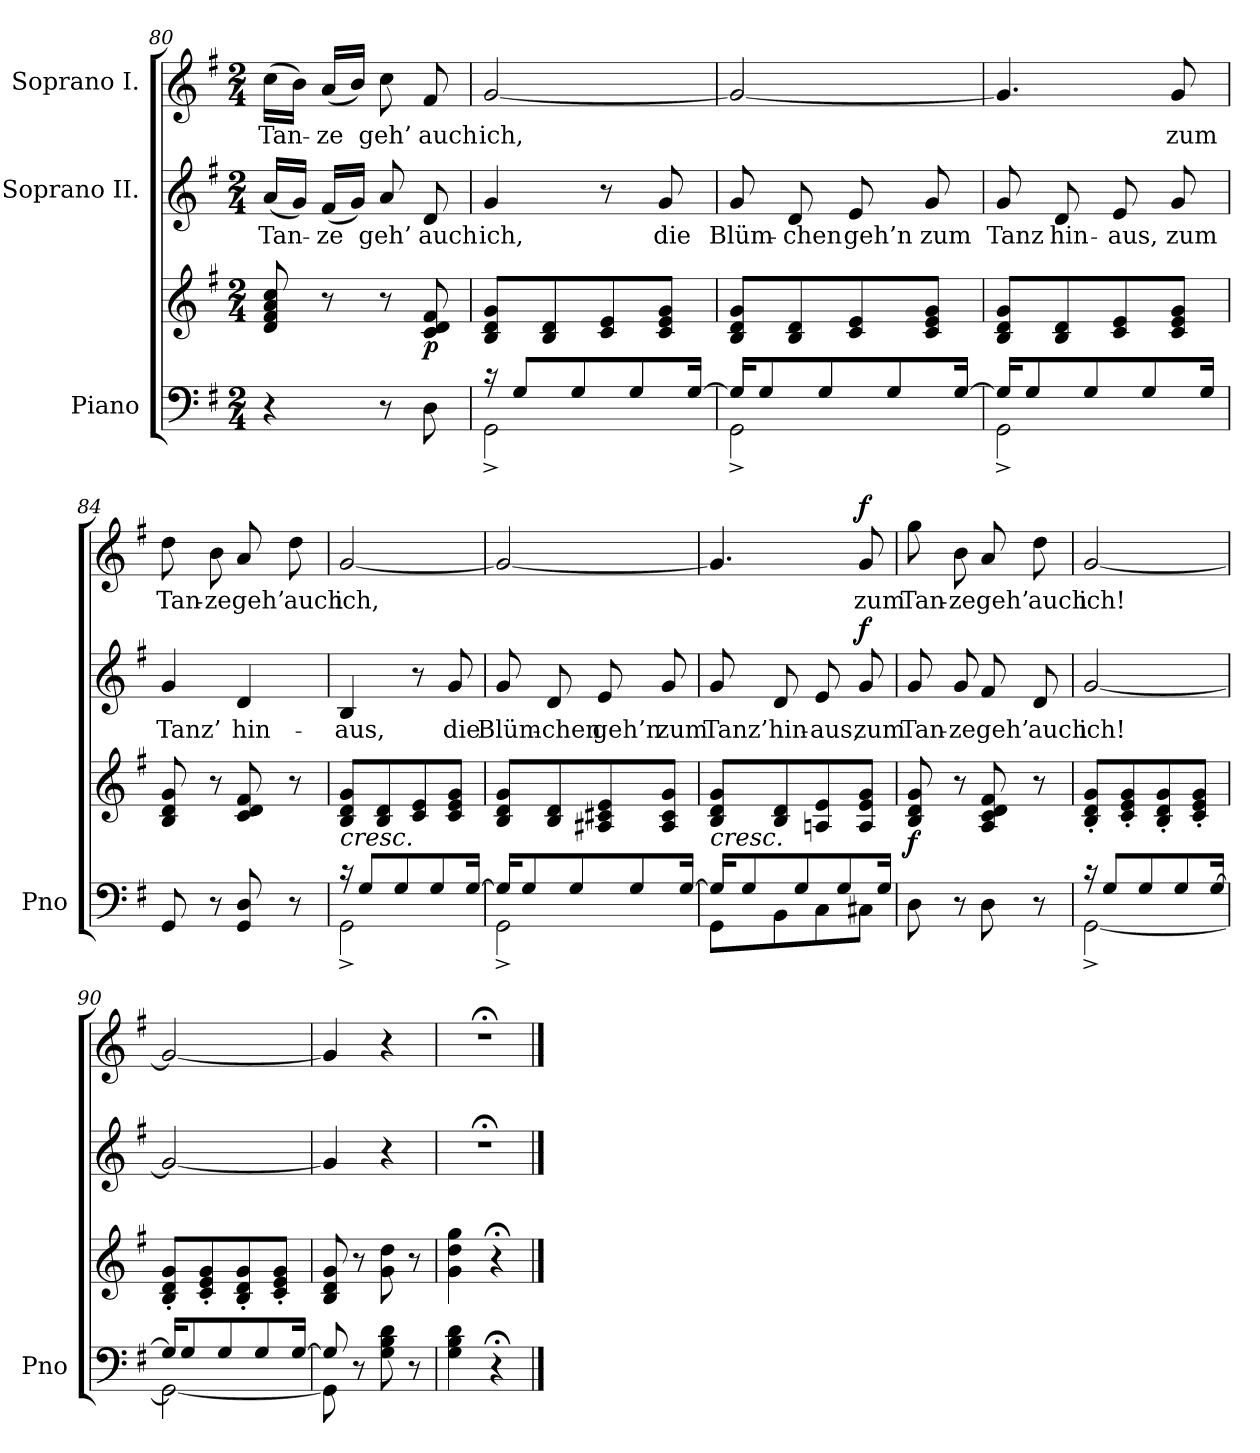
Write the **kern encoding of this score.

**kern	**kern	**dynam	**kern	**text	**dynam	**kern	**text	**dynam
*part3	*part3	*part3	*part2	*part2	*part2	*part1	*part1	*part1
*staff4	*staff3	*staff3/4	*staff2	*staff2	*staff2	*staff1	*staff1	*staff1
*I"Piano	*	*	*I"Soprano II.	*	*	*I"Soprano I.	*	*
*I'Pno	*	*	*	*	*	*	*	*
!!LO:LB:g=z
*clefF4	*clefG2	*	*clefG2	*	*	*clefG2	*	*
*k[f#]	*k[f#]	*	*k[f#]	*	*	*k[f#]	*	*
*M2/4	*M2/4	*	*M2/4	*	*	*M2/4	*	*
=80	=80	=80	=80	=80	=80	=80	=80	=80
!	!	!	!	!LO:LY:b	!	!	!LO:LY:b	!
4r	8d/ 8f#/ 8a/ 8cc/	.	(<16a/LL	Tan-	.	(>16cc\LL	Tan-	.
.	.	.	16g/JJ)	.	.	16b\JJ)	.	.
!	!	!	!	!LO:LY:b	!	!	!LO:LY:b	!
.	8r	.	(<16f#/LL	-ze	.	(<16a/LL	-ze	.
.	.	.	16g/JJ)	.	.	16b/JJ)	.	.
!	!	!	!	!LO:LY:b	!	!	!LO:LY:b	!
8r	8r	.	8a/	geh’	.	8cc\	geh’	.
!	!	!LO:DY:b	!	!LO:LY:b	!	!	!LO:LY:b	!
8D\	8c/ 8d/ 8f#/	p	8d/	auch	.	8f#/	auch	.
=81	=81	=81	=81	=81	=81	=81	=81	=81
*^	*	*	*	*	*	*	*	*
!	!	!	!	!	!LO:LY:b	!	!	!LO:LY:b	!
16r	2GG^\	8B/ 8d/ 8g/L	.	4g/	ich,	.	[2g/	ich,	.
8G/L	.	.	.	.	.	.	.	.	.
.	.	8B/ 8d/	.	.	.	.	.	.	.
8G/	.	.	.	.	.	.	.	.	.
.	.	8c/ 8e/	.	8r	.	.	.	.	.
8G/	.	.	.	.	.	.	.	.	.
!	!	!	!	!	!LO:LY:b	!	!	!	!
.	.	8c/ 8e/ 8g/J	.	8g/	die	.	.	.	.
[16G/Jk	.	.	.	.	.	.	.	.	.
=82	=82	=82	=82	=82	=82	=82	=82	=82	=82
!	!	!	!	!	!LO:LY:b	!	!	!	!
16G/KL]	2GG^\	8B/ 8d/ 8g/L	.	8g/	Blüm-	.	2g/_	.	.
8G/	.	.	.	.	.	.	.	.	.
!	!	!	!	!	!LO:LY:b	!	!	!	!
.	.	8B/ 8d/	.	8d/	-chen	.	.	.	.
8G/	.	.	.	.	.	.	.	.	.
!	!	!	!	!	!LO:LY:b	!	!	!	!
.	.	8c/ 8e/	.	8e/	geh’n	.	.	.	.
8G/	.	.	.	.	.	.	.	.	.
!	!	!	!	!	!LO:LY:b	!	!	!	!
.	.	8c/ 8e/ 8g/J	.	8g/	zum	.	.	.	.
[16G/Jk	.	.	.	.	.	.	.	.	.
=83	=83	=83	=83	=83	=83	=83	=83	=83	=83
!	!	!	!	!	!LO:LY:b	!	!	!	!
16G/KL]	2GG^\	8B/ 8d/ 8g/L	.	8g/	Tanz	.	4.g/]	.	.
8G/	.	.	.	.	.	.	.	.	.
!	!	!	!	!	!LO:LY:b	!	!	!	!
.	.	8B/ 8d/	.	8d/	hin-	.	.	.	.
8G/	.	.	.	.	.	.	.	.	.
!	!	!	!	!	!LO:LY:b	!	!	!	!
.	.	8c/ 8e/	.	8e/	-aus,	.	.	.	.
8G/	.	.	.	.	.	.	.	.	.
!	!	!	!	!	!LO:LY:b	!	!	!LO:LY:b	!
.	.	8c/ 8e/ 8g/J	.	8g/	zum	.	8g/	zum	.
16G/Jk	.	.	.	.	.	.	.	.	.
*v	*v	*	*	*	*	*	*	*	*
!!LO:LB:g=z
=84	=84	=84	=84	=84	=84	=84	=84	=84
!	!	!	!	!LO:LY:b	!	!	!LO:LY:b	!
8GG/	8B/ 8d/ 8g/	.	4g/	Tanz’	.	8dd\	Tan-	.
!	!	!	!	!	!	!	!LO:LY:b	!
8r	8r	.	.	.	.	8b\	-ze	.
!	!	!	!	!LO:LY:b	!	!	!LO:LY:b	!
8GG/ 8D/	8c/ 8d/ 8f#/	.	4d/	hin-	.	8a/	geh’	.
!	!	!	!	!	!	!	!LO:LY:b	!
8r	8r	.	.	.	.	8dd\	auch	.
=85	=85	=85	=85	=85	=85	=85	=85	=85
*^	*	*	*	*	*	*	*	*
!	!	!LO:TX:b:i:t=cresc.	!	!	!	!	!	!	!
!	!	!	!	!	!LO:LY:b	!	!	!LO:LY:b	!
16r	2GG^\	8B/ 8d/ 8g/L	.	4B/	aus,	.	[2g/	ich,	.
8G/L	.	.	.	.	.	.	.	.	.
.	.	8B/ 8d/	.	.	.	.	.	.	.
8G/	.	.	.	.	.	.	.	.	.
.	.	8c/ 8e/	.	8r	.	.	.	.	.
8G/	.	.	.	.	.	.	.	.	.
!	!	!	!	!	!LO:LY:b	!	!	!	!
.	.	8c/ 8e/ 8g/J	.	8g/	die	.	.	.	.
[16G/Jk	.	.	.	.	.	.	.	.	.
=86	=86	=86	=86	=86	=86	=86	=86	=86	=86
!	!	!	!	!	!LO:LY:b	!	!	!	!
16G/KL]	2GG^\	8B/ 8d/ 8g/L	.	8g/	Blüm-	.	2g/_	.	.
8G/	.	.	.	.	.	.	.	.	.
!	!	!	!	!	!LO:LY:b	!	!	!	!
.	.	8B/ 8d/	.	8d/	-chen	.	.	.	.
8G/	.	.	.	.	.	.	.	.	.
!	!	!	!	!	!LO:LY:b	!	!	!	!
.	.	8A#X/ 8c#X/ 8e/	.	8e/	geh’n	.	.	.	.
8G/	.	.	.	.	.	.	.	.	.
!	!	!	!	!	!LO:LY:b	!	!	!	!
.	.	8A#/ 8c#/ 8g/J	.	8g/	zum	.	.	.	.
[16G/Jk	.	.	.	.	.	.	.	.	.
=87	=87	=87	=87	=87	=87	=87	=87	=87	=87
!	!	!LO:TX:b:i:t=cresc.	!	!	!	!	!	!	!
!	!	!	!	!	!LO:LY:b	!	!	!	!
16G/KL]	8GG\L	8B/ 8d/ 8g/L	.	8g/	Tanz’	.	4.g/]	.	.
8G/	.	.	.	.	.	.	.	.	.
!	!	!	!	!	!LO:LY:b	!	!	!	!
.	8BB\	8B/ 8d/	.	8d/	hin-	.	.	.	.
8G/	.	.	.	.	.	.	.	.	.
!	!	!	!	!	!LO:LY:b	!	!	!	!
.	8C\	8An/ 8e/	.	8e/	-aus,	.	.	.	.
8G/	.	.	.	.	.	.	.	.	.
*	*	*	*	*	*	*	*MM100	*	*
!	!	!	!	!	!LO:LY:b	!LO:DY:a	!	!LO:LY:b	!LO:DY:a
.	8C#X\J	8A/ 8e/ 8g/J	.	8g/	zum	f	8g/	zum	f
16G/Jk	.	.	.	.	.	.	.	.	.
*v	*v	*	*	*	*	*	*	*	*
!!LO:LB:g=z
=88	=88	=88	=88	=88	=88	=88	=88	=88
!	!	!LO:DY:b	!	!LO:LY:b	!	!	!LO:LY:b	!
8D\	8B/ 8d/ 8g/	f	8g/	Tan-	.	8gg\	Tan-	.
!	!	!	!	!LO:LY:b	!	!	!LO:LY:b	!
8r	8r	.	8g/	-ze	.	8b\	-ze	.
!	!	!	!	!LO:LY:b	!	!	!LO:LY:b	!
8D\	8A/ 8c/ 8d/ 8f#/	.	8f#/	geh’	.	8a/	geh’	.
!	!	!	!	!LO:LY:b	!	!	!LO:LY:b	!
8r	8r	.	8d/	auch	.	8dd\	auch	.
=89	=89	=89	=89	=89	=89	=89	=89	=89
*^	*	*	*	*	*	*	*	*
!	!	!	!	!	!LO:LY:b	!	!	!LO:LY:b	!
16r	[2GG^\	8B/' 8d/' 8g/'L	.	[2g/	ich!	.	[2g/	ich!	.
8G/L	.	.	.	.	.	.	.	.	.
.	.	8c/' 8e/' 8g/'	.	.	.	.	.	.	.
8G/	.	.	.	.	.	.	.	.	.
.	.	8B/' 8d/' 8g/'	.	.	.	.	.	.	.
8G/	.	.	.	.	.	.	.	.	.
.	.	8c/' 8e/' 8g/'J	.	.	.	.	.	.	.
[16G/Jk	.	.	.	.	.	.	.	.	.
=90	=90	=90	=90	=90	=90	=90	=90	=90	=90
*	*	*	*	*	*	*	*MM86	*	*
16G/KL]	2GG\_	8B/' 8d/' 8g/'L	.	2g/_	.	.	2g/_	.	.
8G/	.	.	.	.	.	.	.	.	.
.	.	8c/' 8e/' 8g/'	.	.	.	.	.	.	.
8G/	.	.	.	.	.	.	.	.	.
.	.	8B/' 8d/' 8g/'	.	.	.	.	.	.	.
8G/	.	.	.	.	.	.	.	.	.
.	.	8c/' 8e/' 8g/'J	.	.	.	.	.	.	.
[16G/Jk	.	.	.	.	.	.	.	.	.
=91	=91	=91	=91	=91	=91	=91	=91	=91	=91
8G/]	8GG\]	8B/ 8d/ 8g/	.	4g/]	.	.	4g/]	.	.
8r	4.ryy	8r	.	.	.	.	.	.	.
8G\ 8B\ 8d\	.	8g\ 8dd\	.	4r	.	.	4r	.	.
8r	.	8r	.	.	.	.	.	.	.
*v	*v	*	*	*	*	*	*	*	*
=92	=92	=92	=92	=92	=92	=92	=92	=92
4G\ 4B\ 4d\	4g\ 4dd\ 4gg\	.	2r;<	.	.	2r;<	.	.
4r;<	4r;<	.	.	.	.	.	.	.
==	==	==	==	==	==	==	==	==
*-	*-	*-	*-	*-	*-	*-	*-	*-
